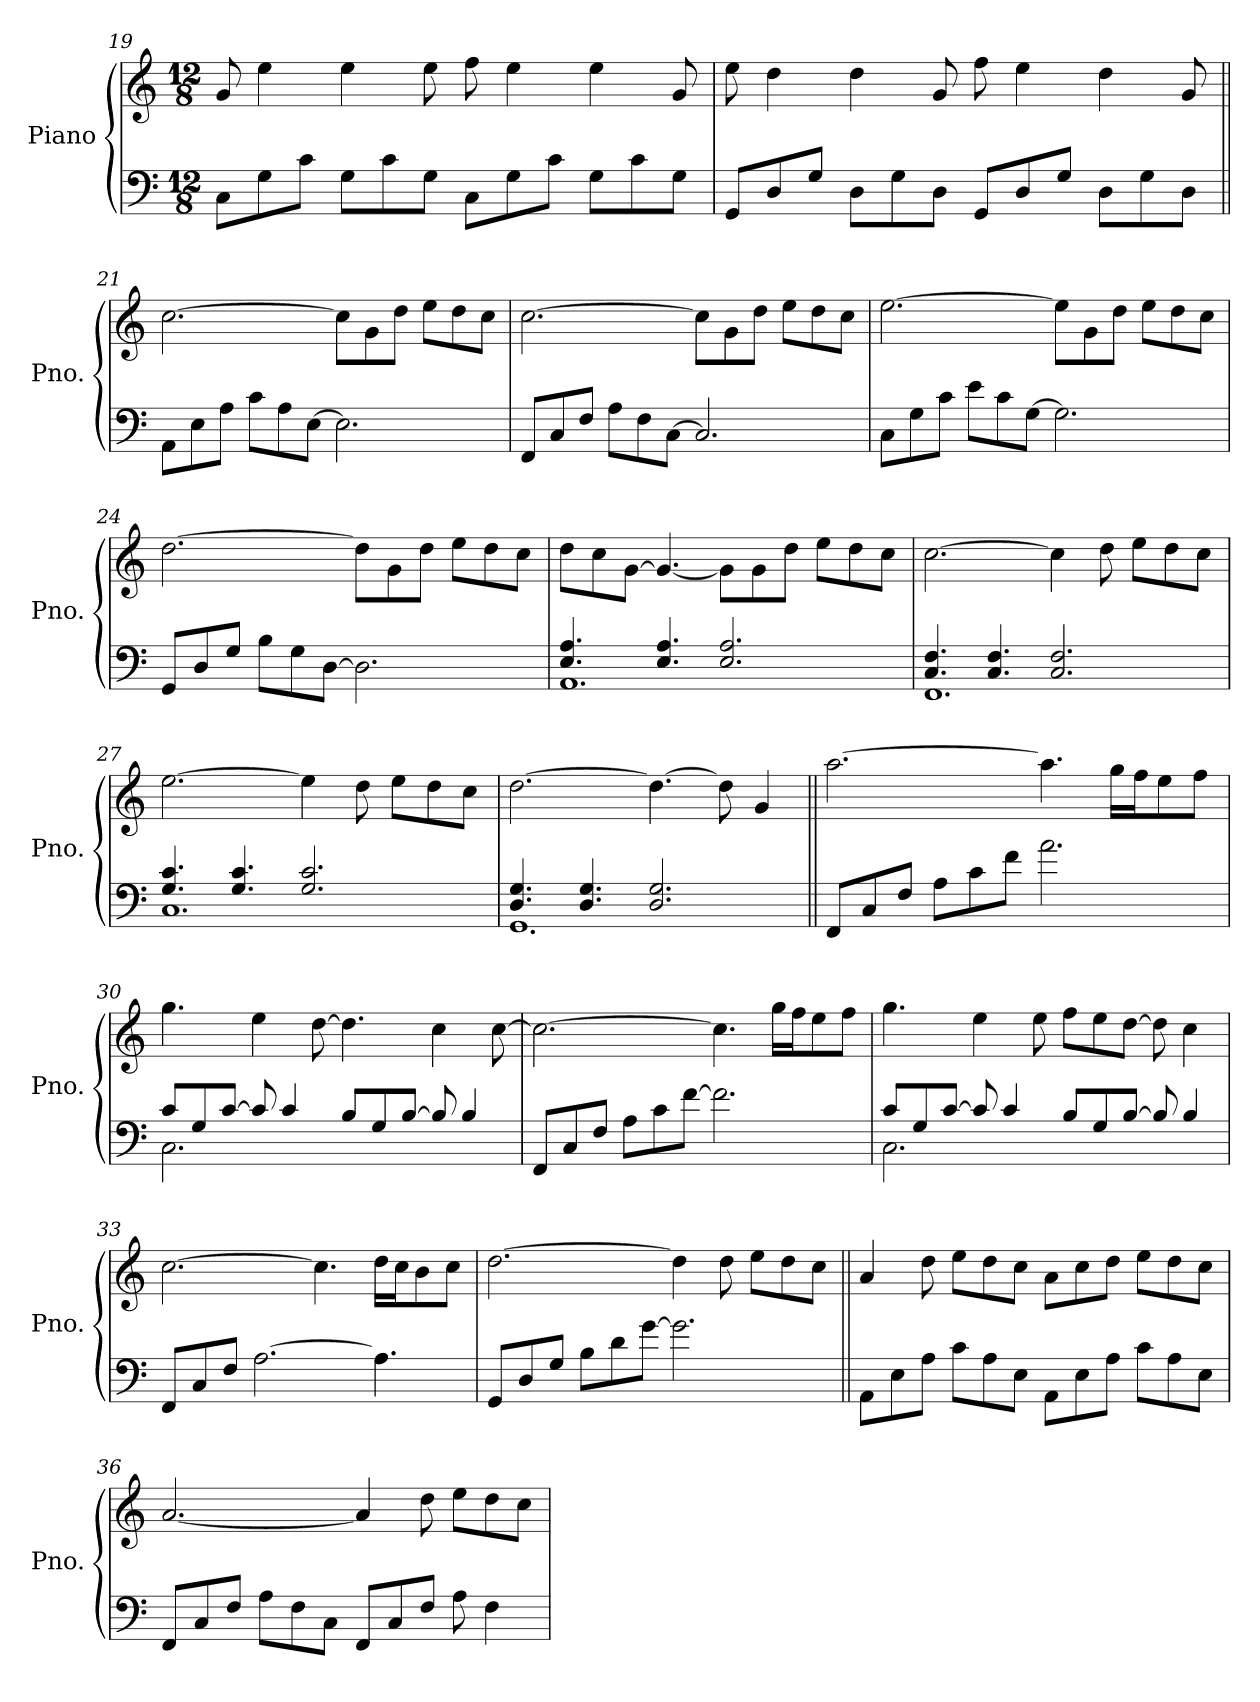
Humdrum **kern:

**kern	**kern
*part1	*part1
*staff2	*staff1
*I"Piano	*
*I'Pno.	*
!!LO:PB:g=z
*clefF4	*clefG2
*k[]	*k[]
*M12/8	*M12/8
=19	=19
8C\L	8g/
8G\	4ee\
8c\J	.
8G\L	4ee\
8c\	.
8G\J	8ee\
8C\L	8ff\
8G\	4ee\
8c\J	.
8G\L	4ee\
8c\	.
8G\J	8g/
=20	=20
8GG/L	8ee\
8D/	4dd\
8G/J	.
8D\L	4dd\
8G\	.
8D\J	8g/
8GG/L	8ff\
8D/	4ee\
8G/J	.
8D\L	4dd\
8G\	.
8D\J	8g/
=21||	=21||
8AA\L	[2.cc\
8E\	.
8A\J	.
8c\L	.
8A\	.
[8E\J	.
2.E\]	8cc\L]
.	8g\
.	8dd\J
.	8ee\L
.	8dd\
.	8cc\J
!!LO:LB:g=z
=22	=22
8FF/L	[2.cc\
8C/	.
8F/J	.
8A\L	.
8F\	.
[8C\J	.
2.C/]	8cc\L]
.	8g\
.	8dd\J
.	8ee\L
.	8dd\
.	8cc\J
=23	=23
8C\L	[2.ee\
8G\	.
8c\J	.
8e\L	.
8c\	.
[8G\J	.
2.G\]	8ee\L]
.	8g\
.	8dd\J
.	8ee\L
.	8dd\
.	8cc\J
=24	=24
8GG/L	[2.dd\
8D/	.
8G/J	.
8B\L	.
8G\	.
[8D\J	.
2.D\]	8dd\L]
.	8g\
.	8dd\J
.	8ee\L
.	8dd\
.	8cc\J
!!LO:LB:g=z
=25	=25
*^	*
4.E/ 4.A/	1.AA	8dd\L
.	.	8cc\
.	.	[8g\J
4.E/ 4.A/	.	4.g/_
2.E/ 2.A/	.	8g\L]
.	.	8g\
.	.	8dd\J
.	.	8ee\L
.	.	8dd\
.	.	8cc\J
=26	=26	=26
4.C/ 4.F/	1.FF	[2.cc\
4.C/ 4.F/	.	.
2.C/ 2.F/	.	4cc\]
.	.	8dd\
.	.	8ee\L
.	.	8dd\
.	.	8cc\J
=27	=27	=27
4.G/ 4.c/	1.C	[2.ee\
4.G/ 4.c/	.	.
2.G/ 2.c/	.	4ee\]
.	.	8dd\
.	.	8ee\L
.	.	8dd\
.	.	8cc\J
=28	=28	=28
4.D/ 4.G/	1.GG	[2.dd\
4.D/ 4.G/	.	.
2.D/ 2.G/	.	4.dd\_
.	.	8dd\]
.	.	4g/
*v	*v	*
!!LO:LB:g=z
=29||	=29||
8FF/L	[2.aa\
8C/	.
8F/J	.
8A\L	.
8c\	.
8f\J	.
2.a\	4.aa\]
.	16gg\LL
.	16ff\J
.	8ee\
.	8ff\J
=30	=30
*^	*
8c/L	2.C\	4.gg\
8G/	.	.
[8c/J	.	.
8c/]	.	4ee\
4c/	.	.
.	.	[8dd\
8B/L	2.BB\yy	4.dd\]
8G/	.	.
[8B/J	.	.
8B/]	.	4cc\
4B/	.	.
.	.	[8cc\
*v	*v	*
=31	=31
8FF/L	2.cc\_
8C/	.
8F/J	.
8A\L	.
8c\	.
[8f\J	.
2.f\]	4.cc\]
.	16gg\LL
.	16ff\J
.	8ee\
.	8ff\J
!!LO:LB:g=z
=32	=32
*^	*
8c/L	2.C\	4.gg\
8G/	.	.
[8c/J	.	.
8c/]	.	4ee\
4c/	.	.
.	.	8ee\
8B/L	2.BB\yy	8ff\L
8G/	.	8ee\
[8B/J	.	[8dd\J
8B/]	.	8dd\]
4B/	.	4cc\
*v	*v	*
=33	=33
8FF/L	[2.cc\
8C/	.
8F/J	.
[2.A\	.
.	4.cc\]
4.A\]	16dd\LL
.	16cc\J
.	8b\
.	8cc\J
=34	=34
8GG/L	[2.dd\
8D/	.
8G/J	.
8B\L	.
8d\	.
[8g\J	.
2.g\]	4dd\]
.	8dd\
.	8ee\L
.	8dd\
.	8cc\J
!!LO:PB:g=z
=35||	=35||
8AA\L	4a/
8E\	.
8A\J	8dd\
8c\L	8ee\L
8A\	8dd\
8E\J	8cc\J
8AA\L	8a\L
8E\	8cc\
8A\J	8dd\J
8c\L	8ee\L
8A\	8dd\
8E\J	8cc\J
=36	=36
8FF/L	[2.a/
8C/	.
8F/J	.
8A\L	.
8F\	.
8C\J	.
8FF/L	4a/]
8C/	.
8F/J	8dd\
8A\	8ee\L
4F\	8dd\
.	8cc\J
=	=
*-	*-
